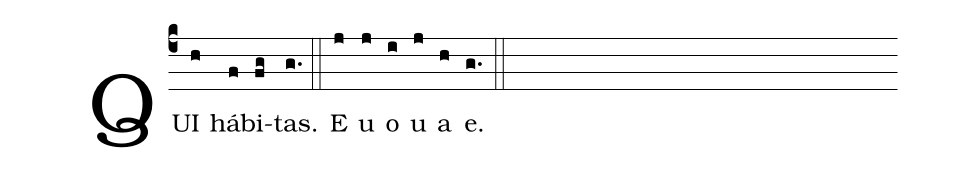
%%
(c4) QUI(h) há(f)bi(fg)tas.(g.) (::) E(j) u(j) o(i) u(j) a(h) e.(g.) (::)
